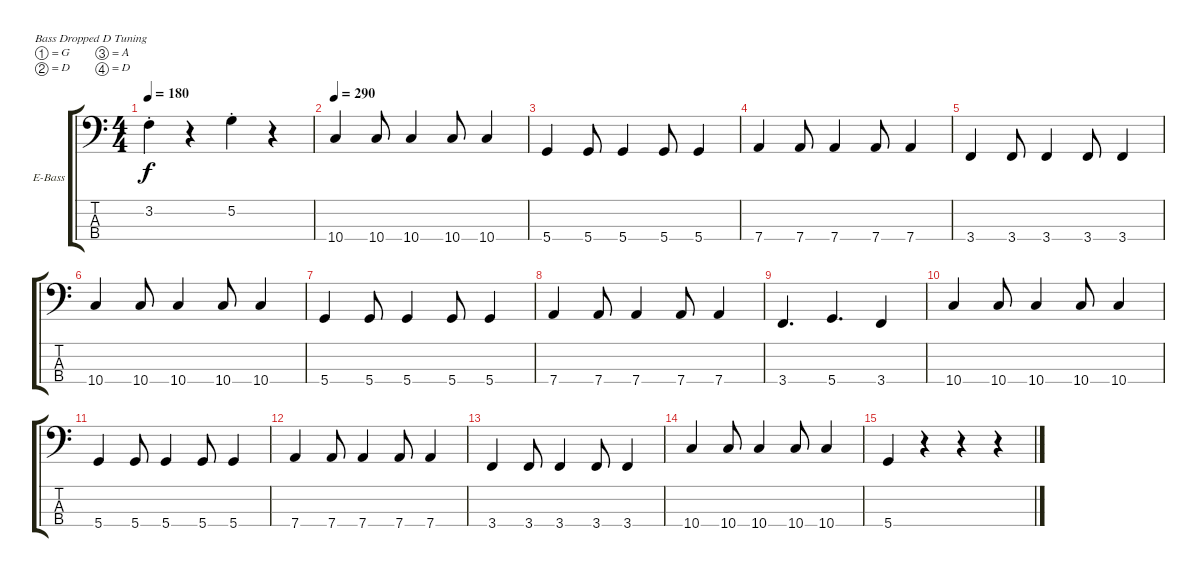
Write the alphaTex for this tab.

\defaultSystemsLayout 4
\bracketExtendMode groupsimilarinstruments
\firstSystemTrackNameOrientation horizontal
\otherSystemsTrackNameOrientation horizontal
\track ("Electric Bass" "E-Bass") {instrument electricbassfinger}
\staff {score tabs}
\tuning (G2 D2 A1 D1)
\ts (4 4)
\tempo 180
\clef f4
\ks c
3.2{st}.4{dy f} r.4 5.2{st}.4 r.4 |
\tempo 290
10.4.4 10.4.8 10.4.4 10.4.8 10.4.4 |
5.4.4 5.4.8 5.4.4 5.4.8 5.4.4 |
7.4.4 7.4.8 7.4.4 7.4.8 7.4.4 |
3.4.4 3.4.8 3.4.4 3.4.8 3.4.4 |
10.4.4 10.4.8 10.4.4 10.4.8 10.4.4 |
5.4.4 5.4.8 5.4.4 5.4.8 5.4.4 |
7.4.4 7.4.8 7.4.4 7.4.8 7.4.4 |
3.4.4{d} 5.4.4{d} 3.4.4 |
10.4.4 10.4.8 10.4.4 10.4.8 10.4.4 |
5.4.4 5.4.8 5.4.4 5.4.8 5.4.4 |
7.4.4 7.4.8 7.4.4 7.4.8 7.4.4 |
3.4.4 3.4.8 3.4.4 3.4.8 3.4.4 |
10.4.4 10.4.8 10.4.4 10.4.8 10.4.4 |
5.4.4 r.4 r.4 r.4
